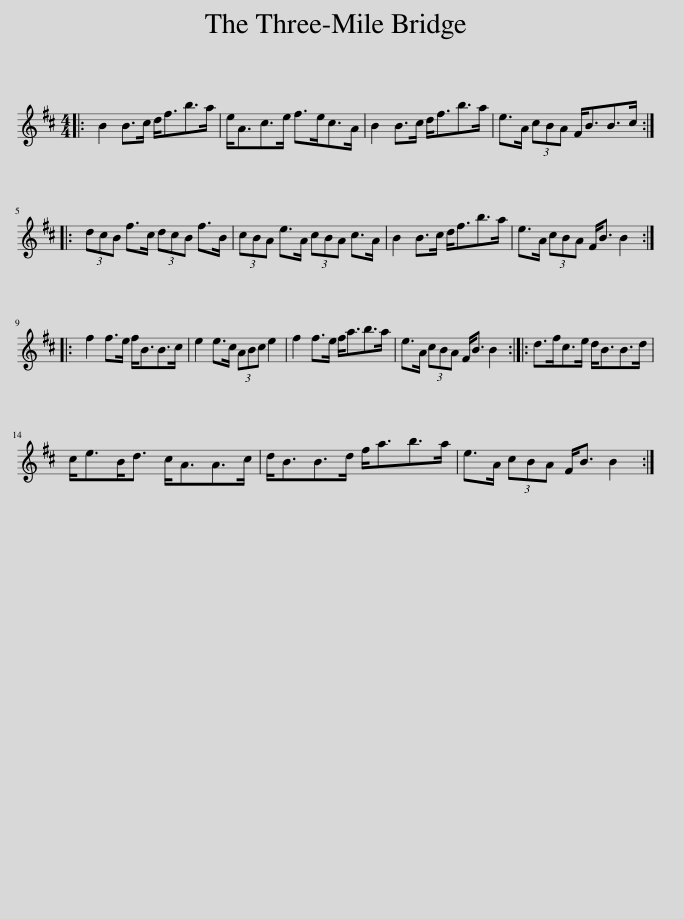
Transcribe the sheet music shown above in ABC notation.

X:1
L:1/8
M:4/4
I:linebreak $
K:Bmin
V:1 treble
V:1
|: B2 B>c d<fb>a | e<Ac>e f>ec>A | B2 B>c d<fb>a | e>A (3cBA F<BB>c ::$ (3dcB f>c (3dcB f>B | %5
 (3cBA e>A (3cBA c>A | B2 B>c d<fb>a | e>A (3cBA F<B B2 ::$ f2 f>e f<BB>c | e2 e>c (3ABc e2 | %10
 f2 f>e f<ab>a | e>A (3cBA F<B B2 :: d>fc>e d<BB>d |$ c<eB<d c<AA>c | d<BB>d f<ab>a | %15
 e>A (3cBA F<B B2 :| %16
